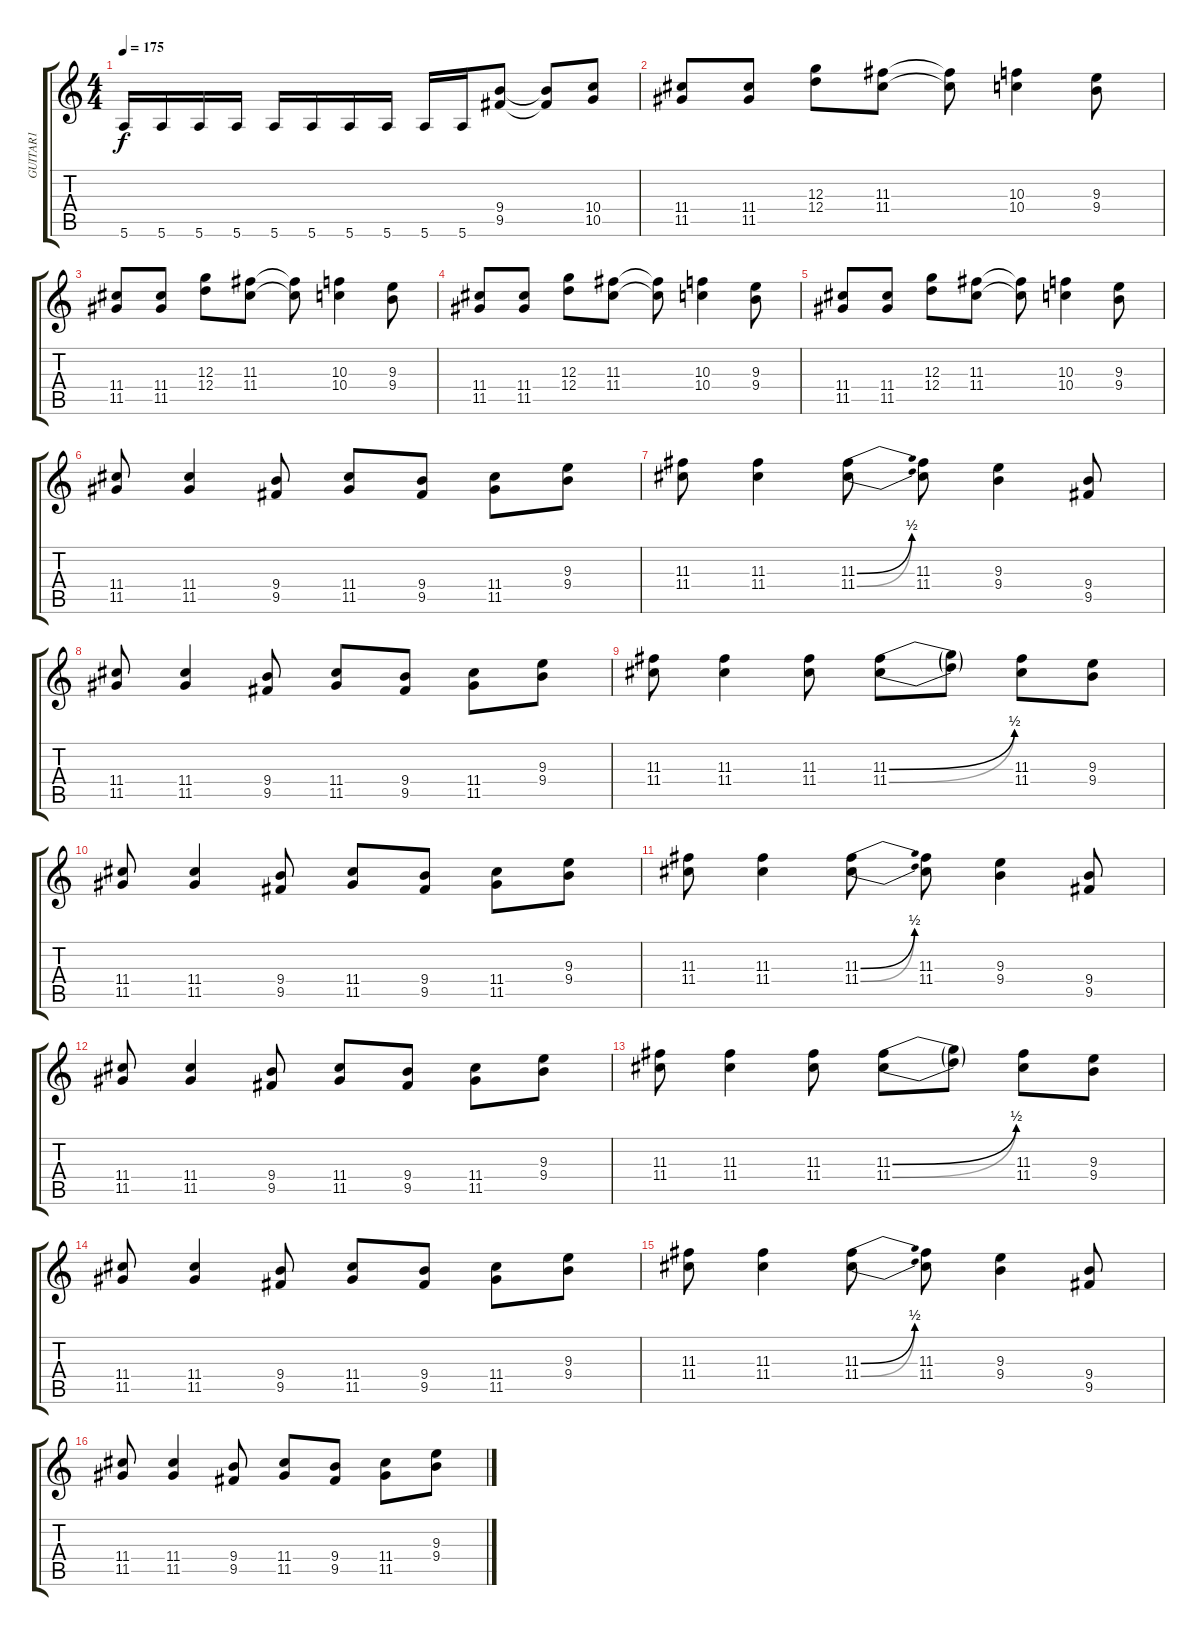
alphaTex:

\track ("GUITAR1" "GUITAR1") {instrument distortionguitar}
\staff {score tabs}
\tuning (E4 B3 G3 D3 A2 E2) {hide}
\ts (4 4)
\tempo 175
\clef g2
\ks c
5.6.16{dy f} 5.6.16 5.6.16 5.6.16 5.6.16 5.6.16 5.6.16 5.6.16 5.6.16 5.6.16 (9.4 9.5).8 (9.4{t} 9.5{t}).8 (10.4 10.5).8 |
(11.4 11.5).8 (11.4 11.5).8 (12.3 12.4).8 (11.3 11.4).8 (11.3{t} 11.4{t}).8 (10.3 10.4).4 (9.3 9.4).8 |
(11.4 11.5).8 (11.4 11.5).8 (12.3 12.4).8 (11.3 11.4).8 (11.3{t} 11.4{t}).8 (10.3 10.4).4 (9.3 9.4).8 |
(11.4 11.5).8 (11.4 11.5).8 (12.3 12.4).8 (11.3 11.4).8 (11.3{t} 11.4{t}).8 (10.3 10.4).4 (9.3 9.4).8 |
(11.4 11.5).8 (11.4 11.5).8 (12.3 12.4).8 (11.3 11.4).8 (11.3{t} 11.4{t}).8 (10.3 10.4).4 (9.3 9.4).8 |
(11.4 11.5).8 (11.4 11.5).4 (9.4 9.5).8 (11.4 11.5).8 (9.4 9.5).8 (11.4 11.5).8 (9.3 9.4).8 |
(11.3 11.4).8 (11.3 11.4).4 (11.3{be (bend 0 0 60 2)} 11.4{be (bend 0 0 60 2)}).8 (11.3 11.4).8 (9.3 9.4).4 (9.4 9.5).8 |
(11.4 11.5).8 (11.4 11.5).4 (9.4 9.5).8 (11.4 11.5).8 (9.4 9.5).8 (11.4 11.5).8 (9.3 9.4).8 |
(11.3 11.4).8 (11.3 11.4).4 (11.3 11.4).8 (11.3{be (bend 0 0 60 2)} 11.4{be (bend 0 0 60 2)}).8 (11.3{t} 11.4{t}).8 (11.3 11.4).8 (9.3 9.4).8 |
(11.4 11.5).8 (11.4 11.5).4 (9.4 9.5).8 (11.4 11.5).8 (9.4 9.5).8 (11.4 11.5).8 (9.3 9.4).8 |
(11.3 11.4).8 (11.3 11.4).4 (11.3{be (bend 0 0 60 2)} 11.4{be (bend 0 0 60 2)}).8 (11.3 11.4).8 (9.3 9.4).4 (9.4 9.5).8 |
(11.4 11.5).8 (11.4 11.5).4 (9.4 9.5).8 (11.4 11.5).8 (9.4 9.5).8 (11.4 11.5).8 (9.3 9.4).8 |
(11.3 11.4).8 (11.3 11.4).4 (11.3 11.4).8 (11.3{be (bend 0 0 60 2)} 11.4{be (bend 0 0 60 2)}).8 (11.3{t} 11.4{t}).8 (11.3 11.4).8 (9.3 9.4).8 |
(11.4 11.5).8 (11.4 11.5).4 (9.4 9.5).8 (11.4 11.5).8 (9.4 9.5).8 (11.4 11.5).8 (9.3 9.4).8 |
(11.3 11.4).8 (11.3 11.4).4 (11.3{be (bend 0 0 60 2)} 11.4{be (bend 0 0 60 2)}).8 (11.3 11.4).8 (9.3 9.4).4 (9.4 9.5).8 |
(11.4 11.5).8 (11.4 11.5).4 (9.4 9.5).8 (11.4 11.5).8 (9.4 9.5).8 (11.4 11.5).8 (9.3 9.4).8
